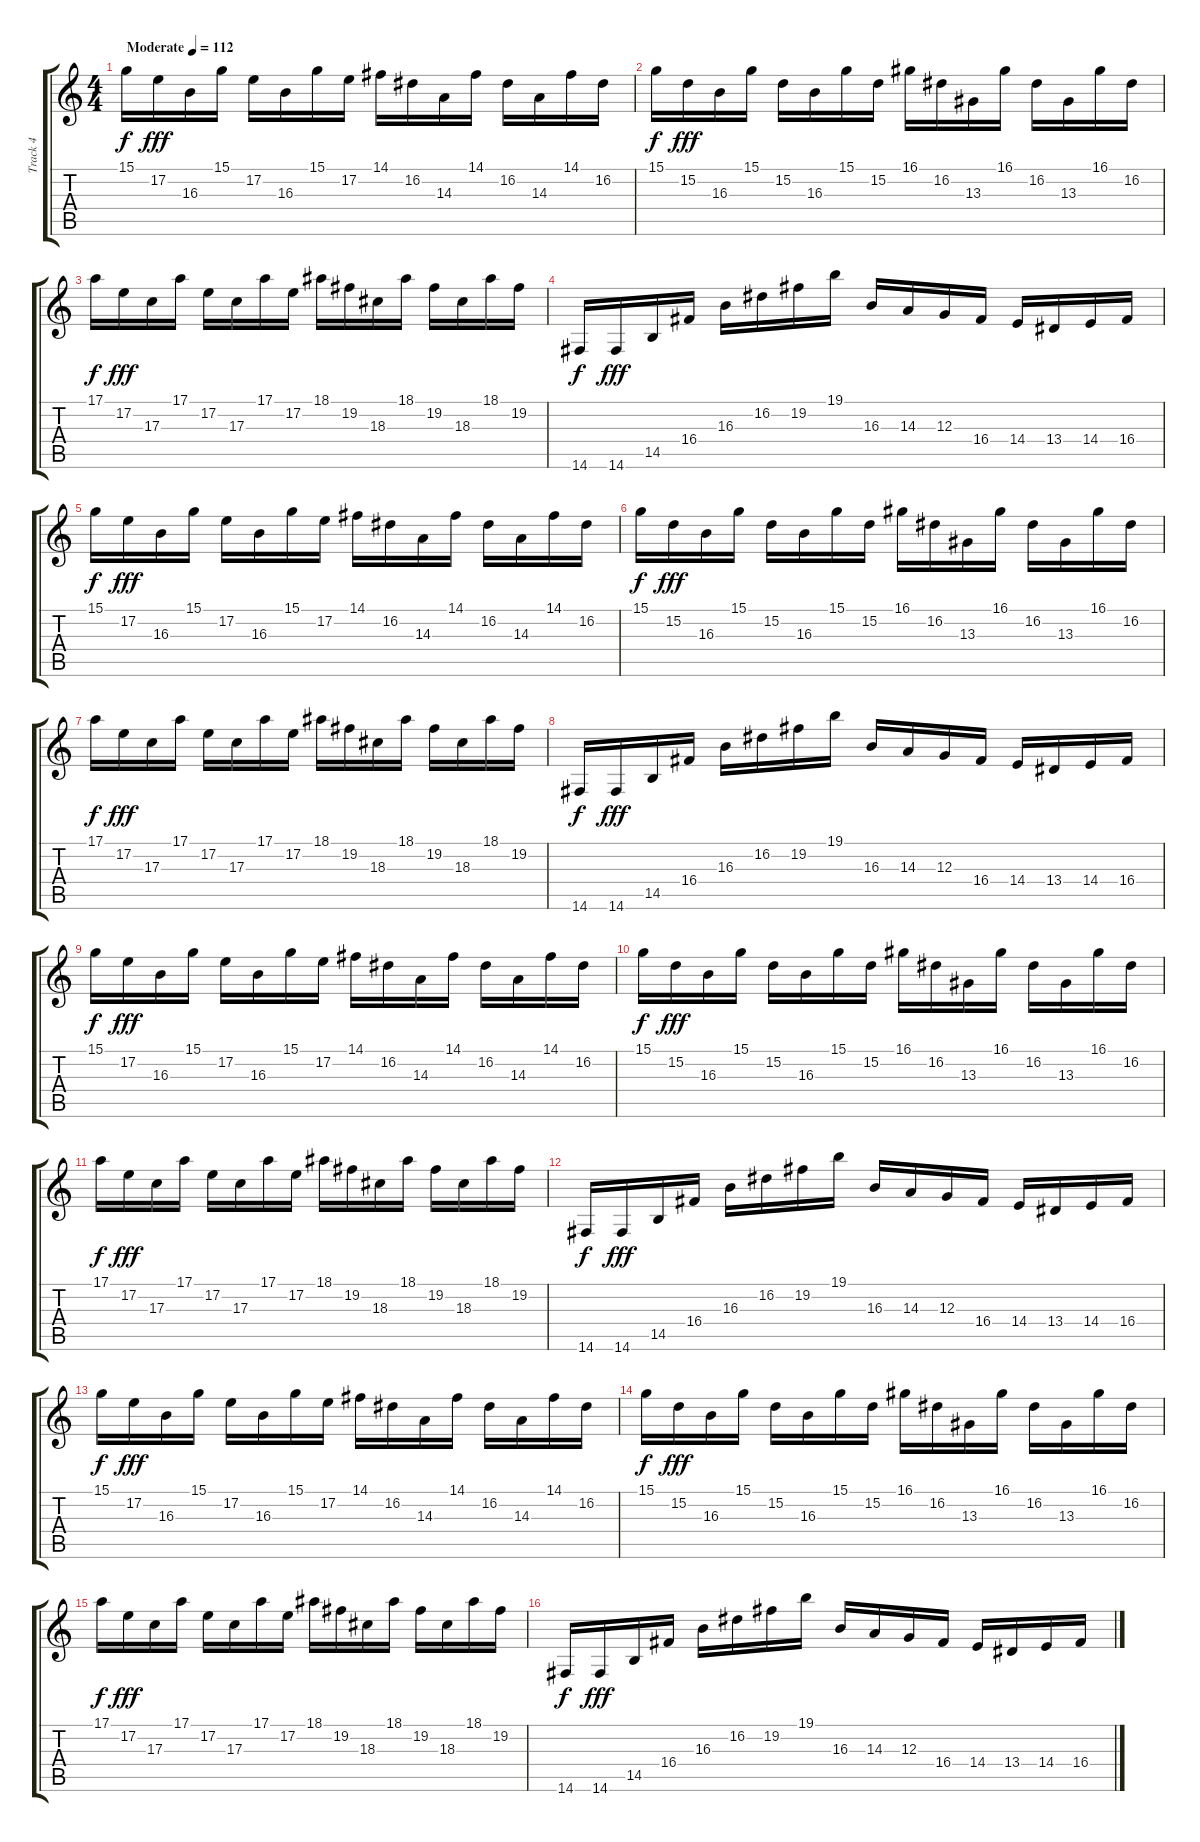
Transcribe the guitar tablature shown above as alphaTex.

\track ("Track 4" "Track 4") {instrument stringensemble1}
\staff {score tabs}
\tuning (E4 B3 G3 D3 A2 E2) {hide}
\ts (4 4)
\tempo (112 "Moderate")
\clef g2
\ks c
15.1.16{dy f instrument stringensemble1} 17.2.16{dy fff} 16.3.16 15.1.16 17.2.16 16.3.16 15.1.16 17.2.16 14.1.16 16.2.16 14.3.16 14.1.16 16.2.16 14.3.16 14.1.16 16.2.16 |
15.1.16{dy f} 15.2.16{dy fff} 16.3.16 15.1.16 15.2.16 16.3.16 15.1.16 15.2.16 16.1.16 16.2.16 13.3.16 16.1.16 16.2.16 13.3.16 16.1.16 16.2.16 |
17.1.16{dy f} 17.2.16{dy fff} 17.3.16 17.1.16 17.2.16 17.3.16 17.1.16 17.2.16 18.1.16 19.2.16 18.3.16 18.1.16 19.2.16 18.3.16 18.1.16 19.2.16 |
14.6.16{dy f} 14.6.16{dy fff} 14.5.16 16.4.16 16.3.16 16.2.16 19.2.16 19.1.16 16.3.16 14.3.16 12.3.16 16.4.16 14.4.16 13.4.16 14.4.16 16.4.16 |
15.1.16{dy f} 17.2.16{dy fff} 16.3.16 15.1.16 17.2.16 16.3.16 15.1.16 17.2.16 14.1.16 16.2.16 14.3.16 14.1.16 16.2.16 14.3.16 14.1.16 16.2.16 |
15.1.16{dy f} 15.2.16{dy fff} 16.3.16 15.1.16 15.2.16 16.3.16 15.1.16 15.2.16 16.1.16 16.2.16 13.3.16 16.1.16 16.2.16 13.3.16 16.1.16 16.2.16 |
17.1.16{dy f} 17.2.16{dy fff} 17.3.16 17.1.16 17.2.16 17.3.16 17.1.16 17.2.16 18.1.16 19.2.16 18.3.16 18.1.16 19.2.16 18.3.16 18.1.16 19.2.16 |
14.6.16{dy f} 14.6.16{dy fff} 14.5.16 16.4.16 16.3.16 16.2.16 19.2.16 19.1.16 16.3.16 14.3.16 12.3.16 16.4.16 14.4.16 13.4.16 14.4.16 16.4.16 |
15.1.16{dy f} 17.2.16{dy fff} 16.3.16 15.1.16 17.2.16 16.3.16 15.1.16 17.2.16 14.1.16 16.2.16 14.3.16 14.1.16 16.2.16 14.3.16 14.1.16 16.2.16 |
15.1.16{dy f} 15.2.16{dy fff} 16.3.16 15.1.16 15.2.16 16.3.16 15.1.16 15.2.16 16.1.16 16.2.16 13.3.16 16.1.16 16.2.16 13.3.16 16.1.16 16.2.16 |
17.1.16{dy f} 17.2.16{dy fff} 17.3.16 17.1.16 17.2.16 17.3.16 17.1.16 17.2.16 18.1.16 19.2.16 18.3.16 18.1.16 19.2.16 18.3.16 18.1.16 19.2.16 |
14.6.16{dy f} 14.6.16{dy fff} 14.5.16 16.4.16 16.3.16 16.2.16 19.2.16 19.1.16 16.3.16 14.3.16 12.3.16 16.4.16 14.4.16 13.4.16 14.4.16 16.4.16 |
15.1.16{dy f} 17.2.16{dy fff} 16.3.16 15.1.16 17.2.16 16.3.16 15.1.16 17.2.16 14.1.16 16.2.16 14.3.16 14.1.16 16.2.16 14.3.16 14.1.16 16.2.16 |
15.1.16{dy f} 15.2.16{dy fff} 16.3.16 15.1.16 15.2.16 16.3.16 15.1.16 15.2.16 16.1.16 16.2.16 13.3.16 16.1.16 16.2.16 13.3.16 16.1.16 16.2.16 |
17.1.16{dy f} 17.2.16{dy fff} 17.3.16 17.1.16 17.2.16 17.3.16 17.1.16 17.2.16 18.1.16 19.2.16 18.3.16 18.1.16 19.2.16 18.3.16 18.1.16 19.2.16 |
14.6.16{dy f} 14.6.16{dy fff} 14.5.16 16.4.16 16.3.16 16.2.16 19.2.16 19.1.16 16.3.16 14.3.16 12.3.16 16.4.16 14.4.16 13.4.16 14.4.16 16.4.16
